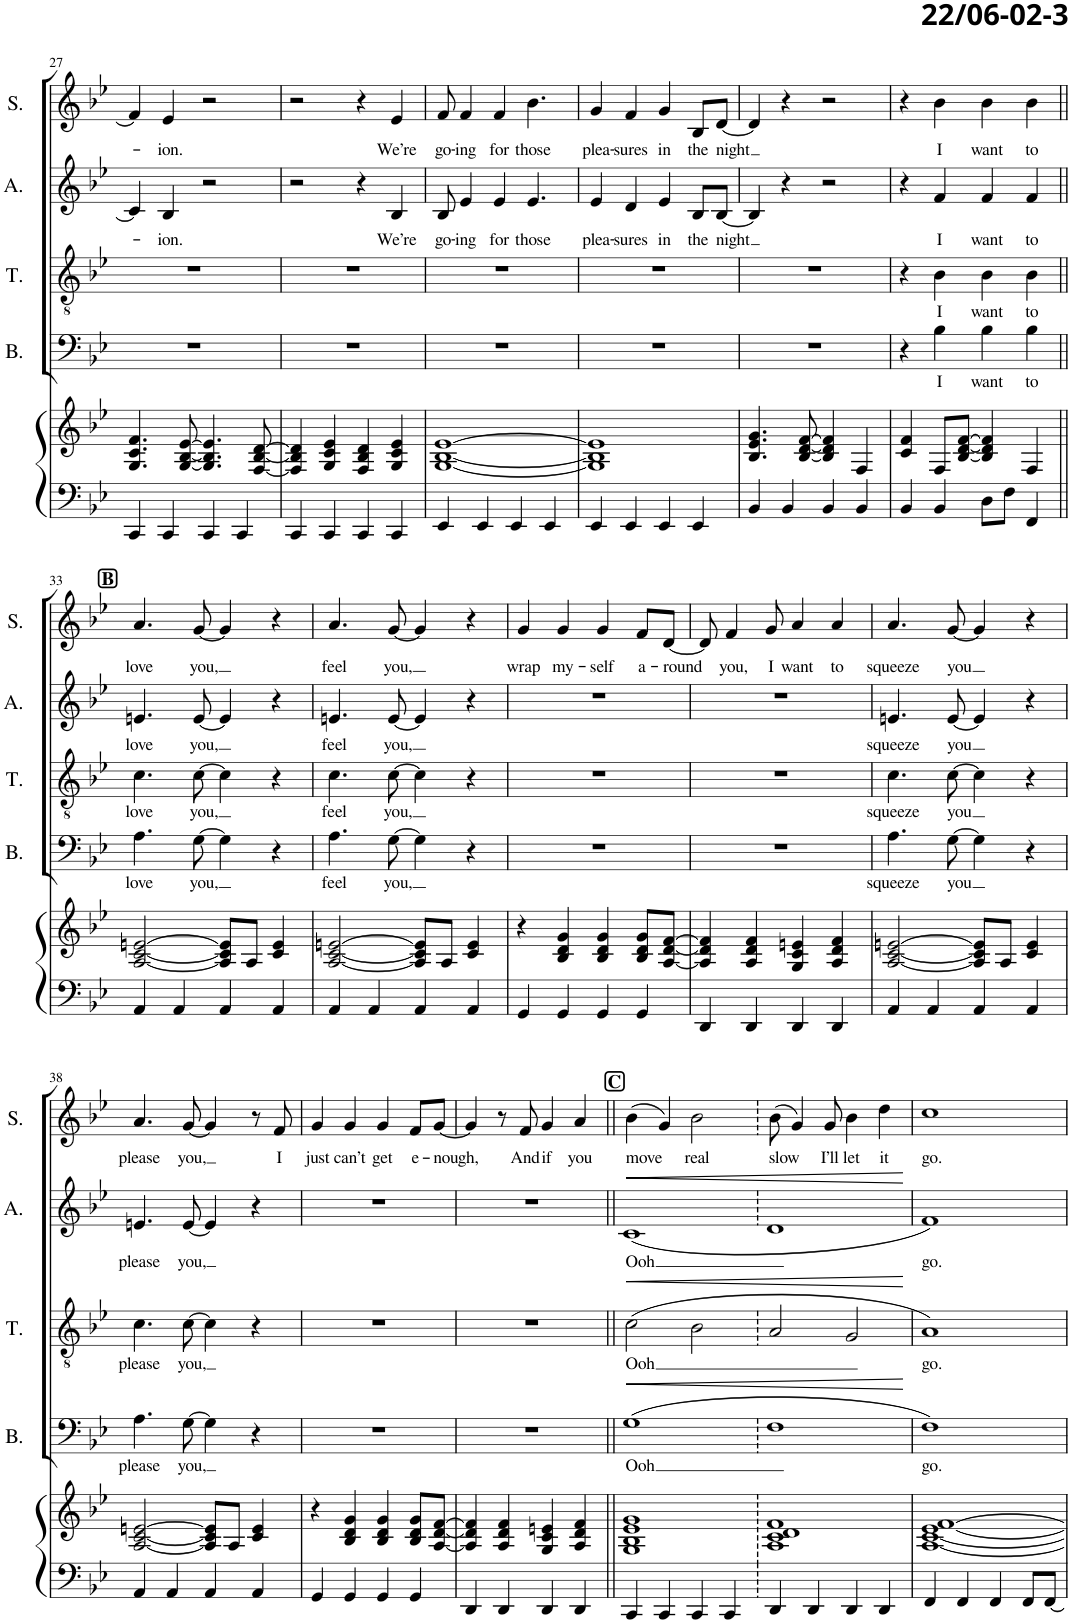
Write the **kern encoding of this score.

**kern	**kern	**kern	**text	**dynam	**kern	**text	**dynam	**kern	**text	**dynam	**kern	**text
*part5	*part5	*part4	*part4	*part4	*part3	*part3	*part3	*part2	*part2	*part2	*part1	*part1
*staff6	*staff5	*staff4	*staff4	*staff4	*staff3	*staff3	*staff3	*staff2	*staff2	*staff2	*staff1	*staff1
*I"Piano	*	*I"Bas	*	*	*I"Tenor	*	*	*I"Alt	*	*	*I"Sopraan	*
*I'Pno	*	*I'B.	*	*	*I'T.	*	*	*I'A.	*	*	*I'S.	*
!!LO:PB:g=z
*clefF4	*clefG2	*clefF4	*	*	*clefGv2	*	*	*clefG2	*	*	*clefG2	*
*	*	*	*	*	*	*	*	*Trd1c2	*	*	*Trd1c2	*
*k[b-e-]	*k[b-e-]	*k[b-e-]	*	*	*k[b-e-]	*	*	*k[b-e-]	*	*	*k[b-e-]	*
*M4/4	*M4/4	*M4/4	*	*	*M4/4	*	*	*M4/4	*	*	*M4/4	*
=27	=27	=27	=27	=27	=27	=27	=27	=27	=27	=27	=27	=27
4CC/	4.G/ 4.c/ 4.f/	1r	.	.	1r	.	.	4c/]	.	.	4f/]	.
!	!	!	!	!	!	!	!	!	!LO:LY:b	!	!	!LO:LY:b
4CC/	.	.	.	.	.	.	.	4B-/	-ion.	.	4e-/	-ion.
.	[8G/ [8B-/ [8e-/	.	.	.	.	.	.	.	.	.	.	.
4CC/	4.G/] 4.B-/] 4.e-/]	.	.	.	.	.	.	2r	.	.	2r	.
4CC/	.	.	.	.	.	.	.	.	.	.	.	.
.	[8F/ [8B-/ [8d/	.	.	.	.	.	.	.	.	.	.	.
=28	=28	=28	=28	=28	=28	=28	=28	=28	=28	=28	=28	=28
4CC/	4F/] 4B-/] 4d/]	1r	.	.	1r	.	.	2r	.	.	2r	.
4CC/	4G/ 4c/ 4e-/	.	.	.	.	.	.	.	.	.	.	.
4CC/	4F/ 4B-/ 4d/	.	.	.	.	.	.	4r	.	.	4r	.
!	!	!	!	!	!	!	!	!	!LO:LY:b	!	!	!LO:LY:b
4CC/	4G/ 4c/ 4e-/	.	.	.	.	.	.	4B-/	We’re	.	4e-/	We’re
=29	=29	=29	=29	=29	=29	=29	=29	=29	=29	=29	=29	=29
!	!	!	!	!	!	!	!	!	!LO:LY:b	!	!	!LO:LY:b
4EE-/	[1G [1B- [1e-	1r	.	.	1r	.	.	8B-/	go-	.	8f/	go-
!	!	!	!	!	!	!	!	!	!LO:LY:b	!	!	!LO:LY:b
.	.	.	.	.	.	.	.	4e-/	-ing	.	4f/	-ing
4EE-/	.	.	.	.	.	.	.	.	.	.	.	.
!	!	!	!	!	!	!	!	!	!LO:LY:b	!	!	!LO:LY:b
.	.	.	.	.	.	.	.	4e-/	for	.	4f/	for
4EE-/	.	.	.	.	.	.	.	.	.	.	.	.
!	!	!	!	!	!	!	!	!	!LO:LY:b	!	!	!LO:LY:b
.	.	.	.	.	.	.	.	4.e-/	those	.	4.b-\	those
4EE-/	.	.	.	.	.	.	.	.	.	.	.	.
=30	=30	=30	=30	=30	=30	=30	=30	=30	=30	=30	=30	=30
!	!	!	!	!	!	!	!	!	!LO:LY:b	!	!	!LO:LY:b
4EE-/	1G] 1B-] 1e-]	1r	.	.	1r	.	.	4e-/	plea-	.	4g/	plea-
!	!	!	!	!	!	!	!	!	!LO:LY:b	!	!	!LO:LY:b
4EE-/	.	.	.	.	.	.	.	4d/	-sures	.	4f/	-sures
!	!	!	!	!	!	!	!	!	!LO:LY:b	!	!	!LO:LY:b
4EE-/	.	.	.	.	.	.	.	4e-/	in	.	4g/	in
!	!	!	!	!	!	!	!	!	!LO:LY:b	!	!	!LO:LY:b
4EE-/	.	.	.	.	.	.	.	8B-/L	the	.	8B-/L	the
!	!	!	!	!	!	!	!	!	!LO:LY:b	!	!	!LO:LY:b
.	.	.	.	.	.	.	.	[8B-/J	night	.	[8d/J	night
=31	=31	=31	=31	=31	=31	=31	=31	=31	=31	=31	=31	=31
4BB-/	4.B-/ 4.e-/ 4.g/	1r	.	.	1r	.	.	4B-/]	.	.	4d/]	.
4BB-/	.	.	.	.	.	.	.	4r	.	.	4r	.
.	[8B-/ [8d/ [8f/	.	.	.	.	.	.	.	.	.	.	.
4BB-/	4B-/] 4d/] 4f/]	.	.	.	.	.	.	2r	.	.	2r	.
4BB-/	4F/	.	.	.	.	.	.	.	.	.	.	.
=32	=32	=32	=32	=32	=32	=32	=32	=32	=32	=32	=32	=32
4BB-/	4c/ 4f/	4r	.	.	4r	.	.	4r	.	.	4r	.
!	!	!	!LO:LY:b	!	!	!LO:LY:b	!	!	!LO:LY:b	!	!	!LO:LY:b
4BB-/	8F/L	4B-\	I	.	4B-\	I	.	4f/	I	.	4b-\	I
.	[8B-/ [8d/ [8f/J	.	.	.	.	.	.	.	.	.	.	.
!	!	!	!LO:LY:b	!	!	!LO:LY:b	!	!	!LO:LY:b	!	!	!LO:LY:b
8D\L	4B-/] 4d/] 4f/]	4B-\	want	.	4B-\	want	.	4f/	want	.	4b-\	want
8F\J	.	.	.	.	.	.	.	.	.	.	.	.
!	!	!	!LO:LY:b	!	!	!LO:LY:b	!	!	!LO:LY:b	!	!	!LO:LY:b
4FF/	4F/	4B-\	to	.	4B-\	to	.	4f/	to	.	4b-\	to
!!LO:LB:g=z
!!LO:REH:place=s1:a:B:cj:fs=11:t=B
=33||	=33||	=33||	=33||	=33||	=33||	=33||	=33||	=33||	=33||	=33||	=33||	=33||
!	!	!	!LO:LY:b	!	!	!LO:LY:b	!	!	!LO:LY:b	!	!	!LO:LY:b
4AA/	[2A/ [2c/ [2en/	4.A\	love	.	4.c\	love	.	4.en/	love	.	4.a/	love
4AA/	.	.	.	.	.	.	.	.	.	.	.	.
!	!	!	!LO:LY:b	!	!	!LO:LY:b	!	!	!LO:LY:b	!	!	!LO:LY:b
.	.	[8G\	you,	.	[8c\	you,	.	[8e/	you,	.	[8g/	you,
4AA/	8A/] 8c/] 8e/]L	4G\]	.	.	4c\]	.	.	4e/]	.	.	4g/]	.
.	8A/J	.	.	.	.	.	.	.	.	.	.	.
4AA/	4c/ 4e/	4r	.	.	4r	.	.	4r	.	.	4r	.
=34	=34	=34	=34	=34	=34	=34	=34	=34	=34	=34	=34	=34
!	!	!	!LO:LY:b	!	!	!LO:LY:b	!	!	!LO:LY:b	!	!	!LO:LY:b
4AA/	[2A/ [2c/ [2en/	4.A\	feel	.	4.c\	feel	.	4.en/	feel	.	4.a/	feel
4AA/	.	.	.	.	.	.	.	.	.	.	.	.
!	!	!	!LO:LY:b	!	!	!LO:LY:b	!	!	!LO:LY:b	!	!	!LO:LY:b
.	.	[8G\	you,	.	[8c\	you,	.	[8e/	you,	.	[8g/	you,
4AA/	8A/] 8c/] 8e/]L	4G\]	.	.	4c\]	.	.	4e/]	.	.	4g/]	.
.	8A/J	.	.	.	.	.	.	.	.	.	.	.
4AA/	4c/ 4e/	4r	.	.	4r	.	.	4r	.	.	4r	.
=35	=35	=35	=35	=35	=35	=35	=35	=35	=35	=35	=35	=35
!	!	!	!	!	!	!	!	!	!	!	!	!LO:LY:b
4GG/	4r	1r	.	.	1r	.	.	1r	.	.	4g/	wrap
!	!	!	!	!	!	!	!	!	!	!	!	!LO:LY:b
4GG/	4B-/ 4d/ 4g/	.	.	.	.	.	.	.	.	.	4g/	my-
!	!	!	!	!	!	!	!	!	!	!	!	!LO:LY:b
4GG/	4B-/ 4d/ 4g/	.	.	.	.	.	.	.	.	.	4g/	-self
!	!	!	!	!	!	!	!	!	!	!	!	!LO:LY:b
4GG/	8B-/ 8d/ 8g/L	.	.	.	.	.	.	.	.	.	8f/L	a-
!	!	!	!	!	!	!	!	!	!	!	!	!LO:LY:b
.	[8A/ [8d/ [8f/J	.	.	.	.	.	.	.	.	.	[8d/J	-round
=36	=36	=36	=36	=36	=36	=36	=36	=36	=36	=36	=36	=36
4DD/	4A/] 4d/] 4f/]	1r	.	.	1r	.	.	1r	.	.	8d/]	.
!	!	!	!	!	!	!	!	!	!	!	!	!LO:LY:b
.	.	.	.	.	.	.	.	.	.	.	4f/	you,
4DD/	4A/ 4d/ 4f/	.	.	.	.	.	.	.	.	.	.	.
!	!	!	!	!	!	!	!	!	!	!	!	!LO:LY:b
.	.	.	.	.	.	.	.	.	.	.	8g/	I
!	!	!	!	!	!	!	!	!	!	!	!	!LO:LY:b
4DD/	4G/ 4c/ 4en/	.	.	.	.	.	.	.	.	.	4a/	want
!	!	!	!	!	!	!	!	!	!	!	!	!LO:LY:b
4DD/	4A/ 4d/ 4f/	.	.	.	.	.	.	.	.	.	4a/	to
=37	=37	=37	=37	=37	=37	=37	=37	=37	=37	=37	=37	=37
!	!	!	!LO:LY:b	!	!	!LO:LY:b	!	!	!LO:LY:b	!	!	!LO:LY:b
4AA/	[2A/ [2c/ [2en/	4.A\	squeeze	.	4.c\	squeeze	.	4.en/	squeeze	.	4.a/	squeeze
4AA/	.	.	.	.	.	.	.	.	.	.	.	.
!	!	!	!LO:LY:b	!	!	!LO:LY:b	!	!	!LO:LY:b	!	!	!LO:LY:b
.	.	[8G\	you	.	[8c\	you	.	[8e/	you	.	[8g/	you
4AA/	8A/] 8c/] 8e/]L	4G\]	.	.	4c\]	.	.	4e/]	.	.	4g/]	.
.	8A/J	.	.	.	.	.	.	.	.	.	.	.
4AA/	4c/ 4e/	4r	.	.	4r	.	.	4r	.	.	4r	.
!!LO:LB:g=z
=38	=38	=38	=38	=38	=38	=38	=38	=38	=38	=38	=38	=38
!	!	!	!LO:LY:b	!	!	!LO:LY:b	!	!	!LO:LY:b	!	!	!LO:LY:b
4AA/	[2A/ [2c/ [2en/	4.A\	please	.	4.c\	please	.	4.en/	please	.	4.a/	please
4AA/	.	.	.	.	.	.	.	.	.	.	.	.
!	!	!	!LO:LY:b	!	!	!LO:LY:b	!	!	!LO:LY:b	!	!	!LO:LY:b
.	.	[8G\	you,	.	[8c\	you,	.	[8e/	you,	.	[8g/	you,
4AA/	8A/] 8c/] 8e/]L	4G\]	.	.	4c\]	.	.	4e/]	.	.	4g/]	.
.	8A/J	.	.	.	.	.	.	.	.	.	.	.
4AA/	4c/ 4e/	4r	.	.	4r	.	.	4r	.	.	8r	.
!	!	!	!	!	!	!	!	!	!	!	!	!LO:LY:b
.	.	.	.	.	.	.	.	.	.	.	8f/	I
=39	=39	=39	=39	=39	=39	=39	=39	=39	=39	=39	=39	=39
!	!	!	!	!	!	!	!	!	!	!	!	!LO:LY:b
4GG/	4r	1r	.	.	1r	.	.	1r	.	.	4g/	just
!	!	!	!	!	!	!	!	!	!	!	!	!LO:LY:b
4GG/	4B-/ 4d/ 4g/	.	.	.	.	.	.	.	.	.	4g/	can’t
!	!	!	!	!	!	!	!	!	!	!	!	!LO:LY:b
4GG/	4B-/ 4d/ 4g/	.	.	.	.	.	.	.	.	.	4g/	get
!	!	!	!	!	!	!	!	!	!	!	!	!LO:LY:b
4GG/	8B-/ 8d/ 8g/L	.	.	.	.	.	.	.	.	.	8f/L	e-
!	!	!	!	!	!	!	!	!	!	!	!	!LO:LY:b
.	[8A/ [8d/ [8f/J	.	.	.	.	.	.	.	.	.	[8g/J	-nough,
=40	=40	=40	=40	=40	=40	=40	=40	=40	=40	=40	=40	=40
4DD/	4A/] 4d/] 4f/]	1r	.	.	1r	.	.	1r	.	.	4g/]	.
4DD/	4A/ 4d/ 4f/	.	.	.	.	.	.	.	.	.	8r	.
!	!	!	!	!	!	!	!	!	!	!	!	!LO:LY:b
.	.	.	.	.	.	.	.	.	.	.	8f/	And
!	!	!	!	!	!	!	!	!	!	!	!	!LO:LY:b
4DD/	4G/ 4c/ 4en/	.	.	.	.	.	.	.	.	.	4g/	if
!	!	!	!	!	!	!	!	!	!	!	!	!LO:LY:b
4DD/	4A/ 4d/ 4f/	.	.	.	.	.	.	.	.	.	4a/	you
!!LO:REH:place=s1:a:B:cj:fs=11:t=C
=41||	=41||	=41||	=41||	=41||	=41||	=41||	=41||	=41||	=41||	=41||	=41||	=41||
!	!	!	!LO:LY:b	!LO:HP:b	!	!LO:LY:b	!LO:HP:b	!	!LO:LY:b	!LO:HP:b	!	!LO:LY:b
4CC/	1G 1B- 1e- 1g	(1G	Ooh	<	(2c\	Ooh	<	(1c	Ooh	<	(4b-\	move
4CC/	.	.	.	.	.	.	.	.	.	.	4g/)	.
!	!	!	!	!	!	!	!	!	!	!	!	!LO:LY:b
4CC/	.	.	.	.	2B-\	.	.	.	.	.	2b-\	real
4CC/	.	.	.	.	.	.	.	.	.	.	.	.
=42	=42	=42	=42	=42	=42	=42	=42	=42	=42	=42	=42	=42
!	!	!	!	!	!	!	!	!	!	!	!	!LO:LY:b
4DD/	1A 1c 1d 1f	1F	.	.	2A/	.	.	1d	.	.	(8b-\	slow
.	.	.	.	.	.	.	.	.	.	.	4g/)	.
4DD/	.	.	.	.	.	.	.	.	.	.	.	.
!	!	!	!	!	!	!	!	!	!	!	!	!LO:LY:b
.	.	.	.	.	.	.	.	.	.	.	8g/	I’ll
!	!	!	!	!	!	!	!	!	!	!	!	!LO:LY:b
4DD/	.	.	.	.	2G/	.	.	.	.	.	4b-\	let
!	!	!	!	!	!	!	!	!	!	!	!	!LO:LY:b
4DD/	.	.	.	.	.	.	.	.	.	.	4dd\	it
.	.	.	.	[	.	.	[	.	.	[	.	.
=43	=43	=43	=43	=43	=43	=43	=43	=43	=43	=43	=43	=43
!	!	!	!LO:LY:b	!	!	!LO:LY:b	!	!	!LO:LY:b	!	!	!LO:LY:b
4FF/	[1A [1c [1e- [1f	1F)	go.	.	1A)	go.	.	1f)	go.	.	1cc	go.
4FF/	.	.	.	.	.	.	.	.	.	.	.	.
4FF/	.	.	.	.	.	.	.	.	.	.	.	.
8FF/L	.	.	.	.	.	.	.	.	.	.	.	.
[8FF/J	.	.	.	.	.	.	.	.	.	.	.	.
=	=	=	=	=	=	=	=	=	=	=	=	=
*-	*-	*-	*-	*-	*-	*-	*-	*-	*-	*-	*-	*-
